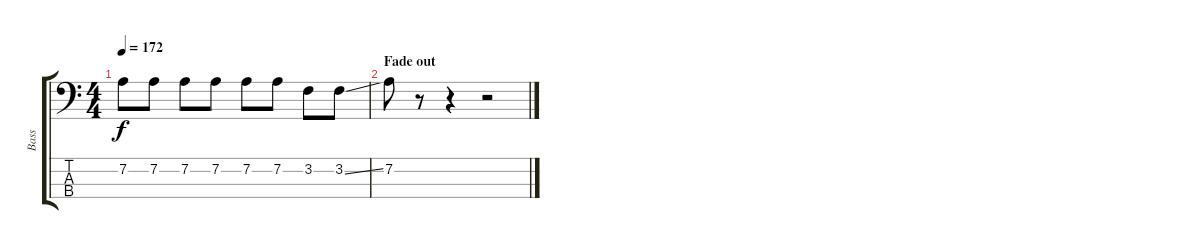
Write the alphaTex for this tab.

\track ("Bass" "Bass") {instrument electricbasspick}
\staff {score tabs}
\tuning (G2 D2 A1 E1) {hide}
\ts (4 4)
\tempo 172
\clef f4
\ks c
7.2.8{dy f} 7.2.8 7.2.8 7.2.8 7.2.8 7.2.8 3.2.8 3.2{ss}.8 |
\section ("" "Fade out")
7.2.8 r.8 r.4 r.2
